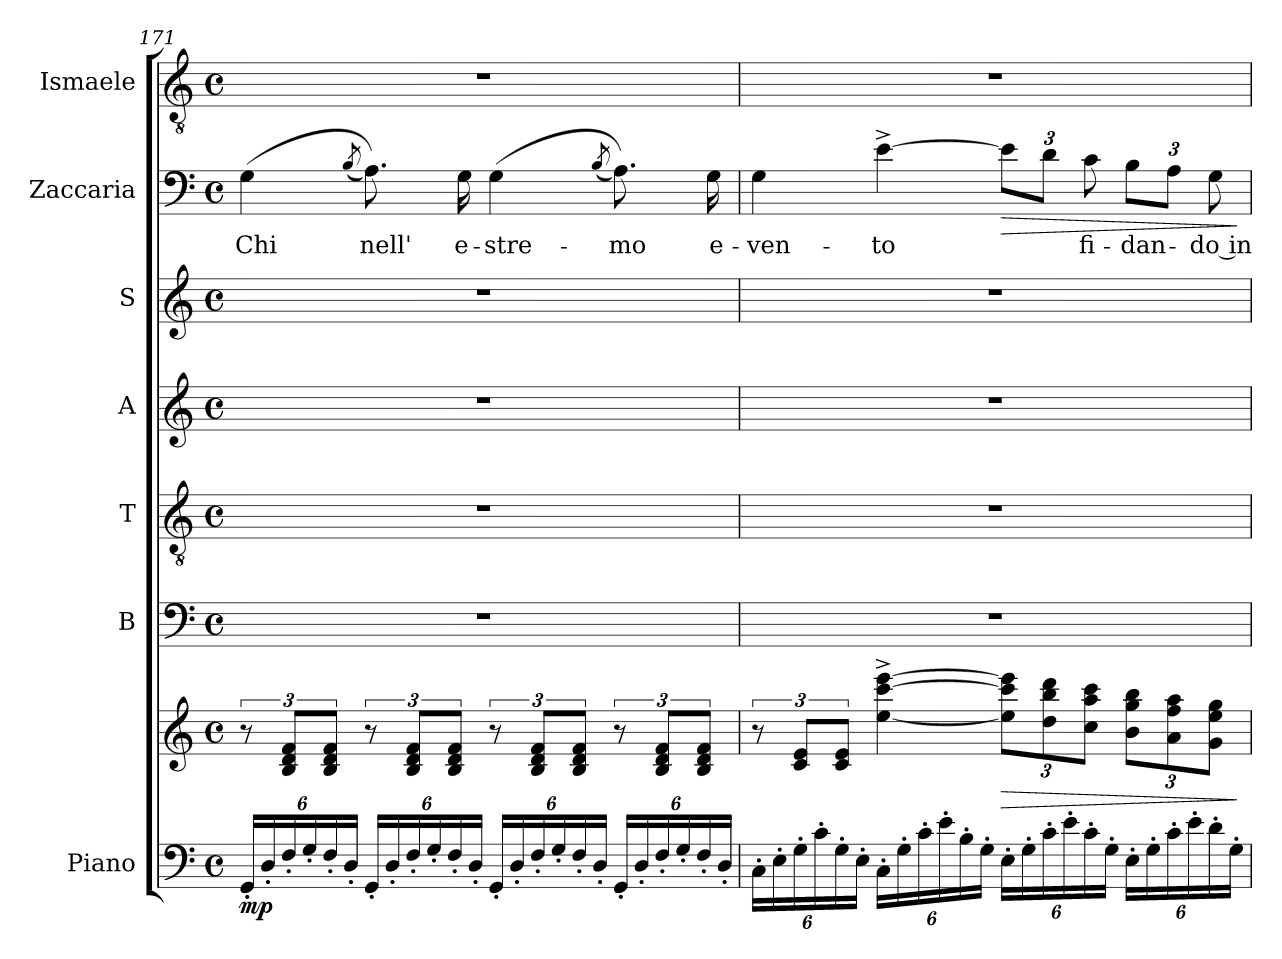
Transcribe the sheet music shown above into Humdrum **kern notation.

**kern	**kern	**dynam	**kern	**kern	**kern	**kern	**kern	**text	**dynam	**kern
*part7	*part7	*part7	*part6	*part5	*part4	*part3	*part2	*part2	*part2	*part1
*staff8	*staff7	*staff7/8	*staff6	*staff5	*staff4	*staff3	*staff2	*staff2	*staff2	*staff1
*I"Piano	*	*	*I"B	*I"T	*I"A	*I"S	*I"Zaccaria	*	*	*I"Ismaele
*I'Pno	*	*	*I'B	*I'T	*I'A	*I'S	*	*	*	*
*clefF4	*clefG2	*	*clefF4	*clefGv2	*clefG2	*clefG2	*clefF4	*	*	*clefGv2
*k[]	*k[]	*	*k[]	*k[]	*k[]	*k[]	*k[]	*	*	*k[]
*M4/4	*M4/4	*	*M4/4	*M4/4	*M4/4	*M4/4	*M4/4	*	*	*M4/4
*met(c)	*met(c)	*	*met(c)	*met(c)	*met(c)	*met(c)	*met(c)	*	*	*met(c)
*Xbrackettup	*	*	*	*	*	*	*	*	*	*
=171	=171	=171	=171	=171	=171	=171	=171	=171	=171	=171
!	!	!LO:DY:b=2	!	!	!	!	!	!LO:LY:b	!	!
24GG'/LL	12r	mp	1r	1r	1r	1r	(4G\	Chi	.	1r
24D'/	.	.	.	.	.	.	.	.	.	.
24F'/	12B/ 12d/ 12f/L	.	.	.	.	.	.	.	.	.
24G'/	.	.	.	.	.	.	.	.	.	.
24F'/	12B/ 12d/ 12f/J	.	.	.	.	.	.	.	.	.
24D'/JJ	.	.	.	.	.	.	.	.	.	.
.	.	.	.	.	.	.	(8qB/	.	.	.
!	!	!	!	!	!	!	!	!LO:LY:b	!	!
24GG'/LL	12r	.	.	.	.	.	8.A\))	nell'	.	.
24D'/	.	.	.	.	.	.	.	.	.	.
24F'/	12B/ 12d/ 12f/L	.	.	.	.	.	.	.	.	.
24G'/	.	.	.	.	.	.	.	.	.	.
24F'/	12B/ 12d/ 12f/J	.	.	.	.	.	.	.	.	.
!	!	!	!	!	!	!	!	!LO:LY:b	!	!
.	.	.	.	.	.	.	16G\	e-	.	.
24D'/JJ	.	.	.	.	.	.	.	.	.	.
!	!	!	!	!	!	!	!	!LO:LY:b	!	!
24GG'/LL	12r	.	.	.	.	.	(4G\	-stre-	.	.
24D'/	.	.	.	.	.	.	.	.	.	.
24F'/	12B/ 12d/ 12f/L	.	.	.	.	.	.	.	.	.
24G'/	.	.	.	.	.	.	.	.	.	.
24F'/	12B/ 12d/ 12f/J	.	.	.	.	.	.	.	.	.
24D'/JJ	.	.	.	.	.	.	.	.	.	.
.	.	.	.	.	.	.	(8qB/	.	.	.
!	!	!	!	!	!	!	!	!LO:LY:b	!	!
24GG'/LL	12r	.	.	.	.	.	8.A\))	-mo	.	.
24D'/	.	.	.	.	.	.	.	.	.	.
24F'/	12B/ 12d/ 12f/L	.	.	.	.	.	.	.	.	.
24G'/	.	.	.	.	.	.	.	.	.	.
24F'/	12B/ 12d/ 12f/J	.	.	.	.	.	.	.	.	.
!	!	!	!	!	!	!	!	!LO:LY:b	!	!
.	.	.	.	.	.	.	16G\	e-	.	.
24D'/JJ	.	.	.	.	.	.	.	.	.	.
!!LO:LB:g=z
=172	=172	=172	=172	=172	=172	=172	=172	=172	=172	=172
!	!	!	!	!	!	!	!	!LO:LY:b	!	!
24C'\LL	12r	.	1r	1r	1r	1r	4G\	-ven-	.	1r
24E'\	.	.	.	.	.	.	.	.	.	.
24G'\	12c/ 12e/L	.	.	.	.	.	.	.	.	.
24c'\	.	.	.	.	.	.	.	.	.	.
24G'\	12c/ 12e/J	.	.	.	.	.	.	.	.	.
24E'\JJ	.	.	.	.	.	.	.	.	.	.
!	!	!	!	!	!	!	!	!LO:LY:b	!	!
24C'\LL	[4ee\^ [4ccc\^ [4eee\^	.	.	.	.	.	[4e^\	-to	.	.
24G'\	.	.	.	.	.	.	.	.	.	.
24c'\	.	.	.	.	.	.	.	.	.	.
24e'\	.	.	.	.	.	.	.	.	.	.
24B'\	.	.	.	.	.	.	.	.	.	.
24G'\JJ	.	.	.	.	.	.	.	.	.	.
*	*Xbrackettup	*	*	*	*	*	*	*	*	*
!	!	!LO:HP:b	!	!	!	!	!	!	!	!
*	*	*	*	*	*	*	*Xbrackettup	*	*	*
!	!	!	!	!	!	!	!	!	!LO:HP:b	!
24E'\LL	12ee\] 12ccc\] 12eee\]L	>	.	.	.	.	12e\L]	.	>	.
24G'\	.	.	.	.	.	.	.	.	.	.
24c'\	12dd\ 12bb\ 12ddd\	.	.	.	.	.	12d\J	.	.	.
24e'\	.	.	.	.	.	.	.	.	.	.
!	!	!	!	!	!	!	!	!LO:LY:b	!	!
24c'\	12cc\ 12aa\ 12ccc\J	.	.	.	.	.	12c\	fi-	.	.
24G'\JJ	.	.	.	.	.	.	.	.	.	.
!	!	!	!	!	!	!	!	!LO:LY:b	!	!
24E'\LL	12b\ 12gg\ 12bb\L	.	.	.	.	.	12B\L	-dan-	.	.
24G'\	.	.	.	.	.	.	.	.	.	.
24c'\	12a\ 12ff\ 12aa\	.	.	.	.	.	12A\J	.	.	.
24e'\	.	.	.	.	.	.	.	.	.	.
!	!	!	!	!	!	!	!	!LO:LY:b	!	!
24d'\	12g\ 12ee\ 12gg\J	.	.	.	.	.	12G\	do in	.	.
24G'\JJ	.	.	.	.	.	.	.	.	.	.
.	.	]	.	.	.	.	.	.	]	.
=	=	=	=	=	=	=	=	=	=	=
*-	*-	*-	*-	*-	*-	*-	*-	*-	*-	*-
